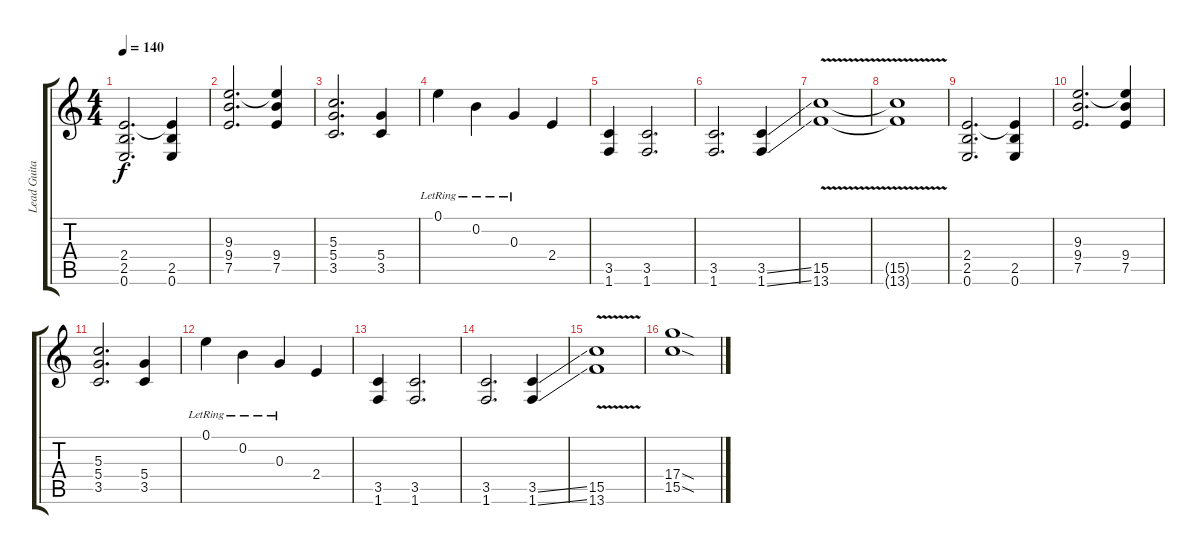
\track ("Lead Guitar " "Lead Guita") {instrument distortionguitar}
\staff {score tabs}
\tuning (E4 B3 G3 D3 A2 E2) {hide}
\ts (4 4)
\tempo 140
\clef g2
\ks c
(2.4 2.5 0.6).2{d dy f} (2.4{t} 2.5 0.6).4 |
(9.3 9.4 7.5).2{d} (9.3{t} 9.4 7.5).4 |
(5.3 5.4 3.5).2{d} (5.4 3.5).4 |
0.1{lr}.4 0.2{lr}.4 0.3{lr}.4 2.4.4 |
(3.5 1.6).4 (3.5 1.6).2{d} |
(3.5 1.6).2{d} (3.5{ss} 1.6{ss}).4 |
(15.5{v} 13.6{v}).1 |
(15.5{t} 13.6{t}).1 |
(2.4 2.5 0.6).2{d} (2.4{t} 2.5 0.6).4 |
(9.3 9.4 7.5).2{d} (9.3{t} 9.4 7.5).4 |
(5.3 5.4 3.5).2{d} (5.4 3.5).4 |
0.1{lr}.4 0.2{lr}.4 0.3{lr}.4 2.4.4 |
(3.5 1.6).4 (3.5 1.6).2{d} |
(3.5 1.6).2{d} (3.5{ss} 1.6{ss}).4 |
(15.5{v} 13.6{v}).1 |
(17.4{sod} 15.5{sod}).1
